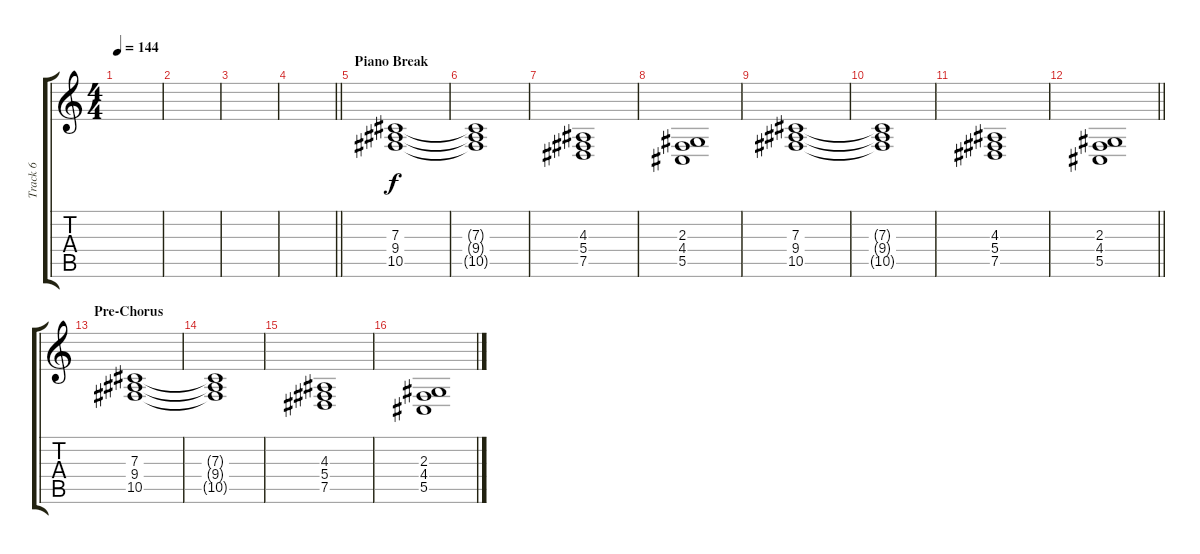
\track ("Track 6" "Track 6") {instrument acousticgrandpiano}
\staff {score tabs}
\tuning (Eb4 Bb3 Gb3 Db3 Ab2 Eb2) {hide}
\ts (4 4)
\tempo 144
\clef g2
\ks c
|
|
|
\barLineRight lightlight
|
\section ("" "Piano Break")
(7.3 9.4 10.5).1 |
(7.3{t} 9.4{t} 10.5{t}).1 |
(4.3 5.4 7.5).1 |
(2.3 4.4 5.5).1 |
(7.3 9.4 10.5).1 |
(7.3{t} 9.4{t} 10.5{t}).1 |
(4.3 5.4 7.5).1 |
\barLineRight lightlight
(2.3 4.4 5.5).1 |
\section ("" "Pre-Chorus")
(7.3 9.4 10.5).1 |
(7.3{t} 9.4{t} 10.5{t}).1 |
(4.3 5.4 7.5).1 |
(2.3 4.4 5.5).1
